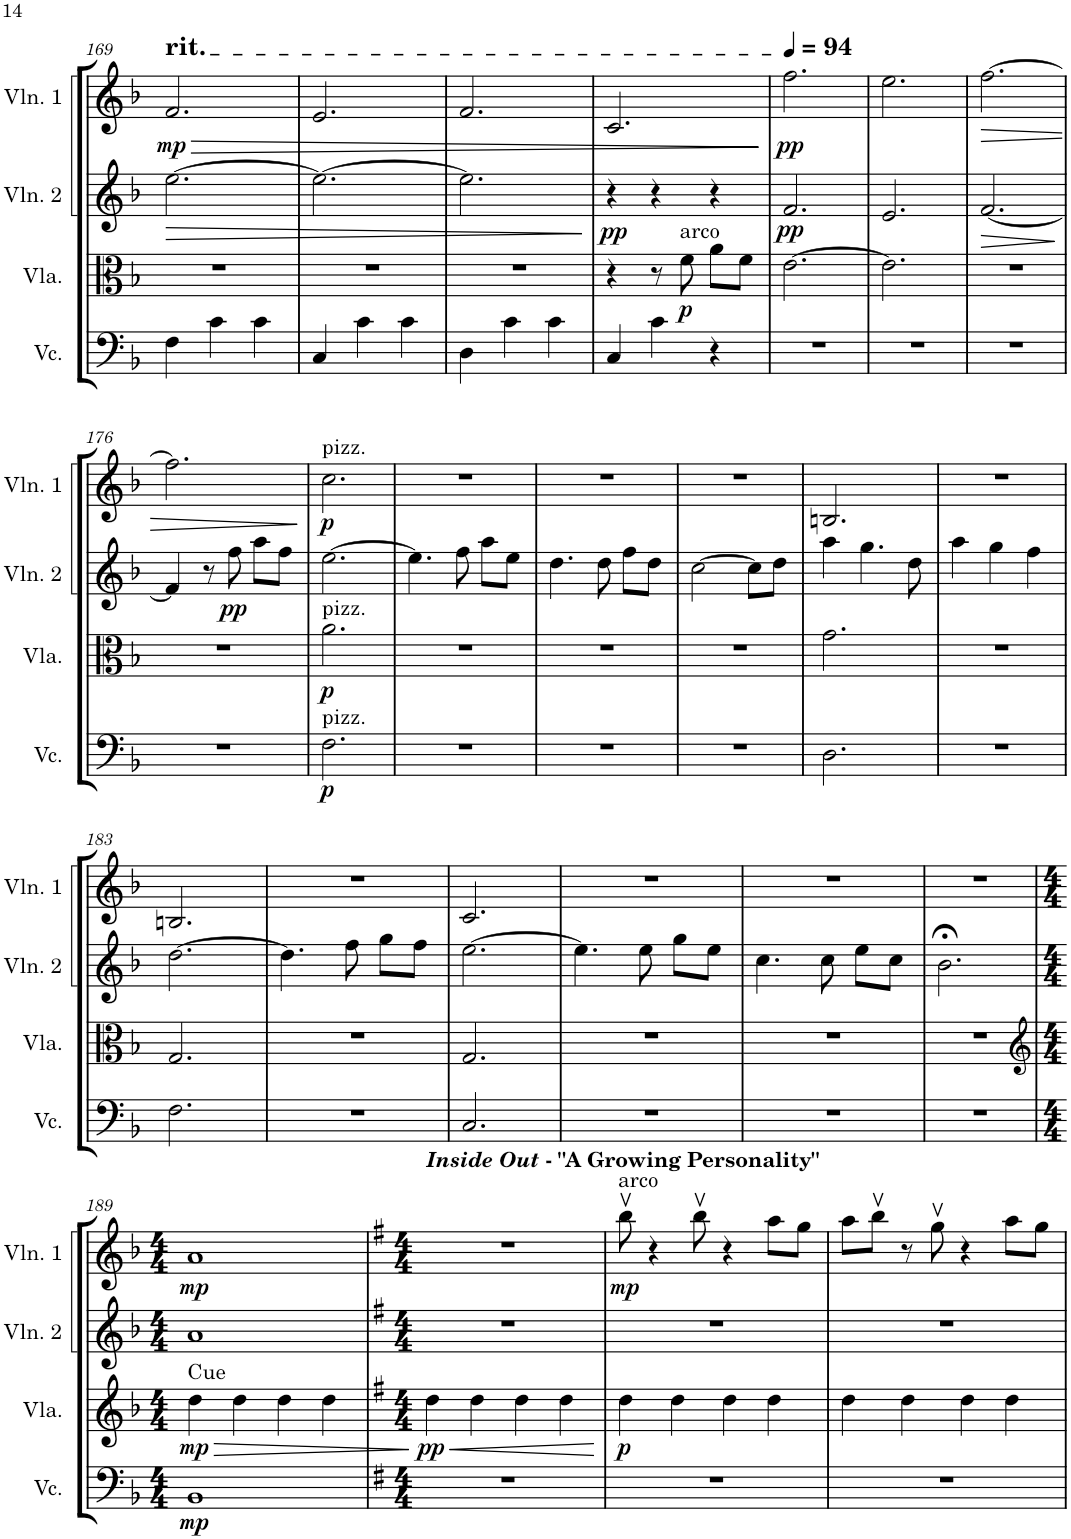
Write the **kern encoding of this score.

**kern	**dynam	**kern	**dynam	**kern	**dynam	**kern	**dynam
*part4	*part4	*part3	*part3	*part2	*part2	*part1	*part1
*staff4	*staff4	*staff3	*staff3	*staff2	*staff2	*staff1	*staff1
*I"Violoncello	*	*I"Viola	*	*I"Violin 2	*	*I"Violin 1	*
*I'Vc.	*	*I'Vla.	*	*I'Vln. 2	*	*I'Vln. 1	*
!!LO:PB:g=z
*clefF4	*	*clefC3	*	*clefG2	*	*clefG2	*
*k[b-]	*	*k[b-]	*	*k[b-]	*	*k[b-]	*
*M3/4	*	*M3/4	*	*M3/4	*	*M3/4	*
=169	=169	=169	=169	=169	=169	=169	=169
!	!	!	!	!	!	!LO:TX:a:t=rit.	!
!	!	!	!	!	!LO:HP:b	!	!LO:HP:b
!	!	!	!	!	!	!	!LO:DY:n=1:b
4F\	.	2.r	.	[2.ee\	>	2.f/	> mp
4c\	.	.	.	.	.	.	.
4c\	.	.	.	.	.	.	.
=170	=170	=170	=170	=170	=170	=170	=170
4C/	.	2.r	.	2.ee\_	.	2.e/	.
4c\	.	.	.	.	.	.	.
4c\	.	.	.	.	.	.	.
=171	=171	=171	=171	=171	=171	=171	=171
4D\	.	2.r	.	2.ee\]	.	2.f/	.
4c\	.	.	.	.	.	.	.
4c\	.	.	.	.	.	.	.
.	.	.	.	.	]	.	.
=172	=172	=172	=172	=172	=172	=172	=172
!	!	!	!	!	!LO:DY:b	!	!
4C/	.	4r	.	4r	pp	2.c/	.
4c\	.	8r	.	4r	.	.	.
!	!	!LO:TX:a:t=arco	!	!	!	!	!
!	!	!	!LO:DY:b	!	!	!	!
.	.	8f\	p	.	.	.	.
4r	.	8a\L	.	4r	.	.	.
.	.	8f\J	.	.	.	.	.
.	.	.	.	.	.	.	]
=173	=173	=173	=173	=173	=173	=173	=173
*	*	*	*	*	*	*MM94	*
!	!	!	!	!	!LO:DY:b	!	!LO:DY:b
2.r	.	[2.e\	.	2.f/	pp	2.ff\	pp
=174	=174	=174	=174	=174	=174	=174	=174
2.r	.	2.e\]	.	2.e/	.	2.ee\	.
=175	=175	=175	=175	=175	=175	=175	=175
!	!	!	!	!	!LO:HP:b	!	!LO:HP:b
2.r	.	2.r	.	[2.f/	>	[2.ff\	>
.	.	.	.	.	]	.	.
!!LO:LB:g=z
=176	=176	=176	=176	=176	=176	=176	=176
2.r	.	2.r	.	4f/]	.	2.ff\]	.
.	.	.	.	8r	.	.	.
!	!	!	!	!	!LO:DY:b	!	!
.	.	.	.	8ff\	pp	.	.
.	.	.	.	8aa\L	.	.	.
.	.	.	.	8ff\J	.	.	.
.	.	.	.	.	.	.	]
=177	=177	=177	=177	=177	=177	=177	=177
!	!	!	!	!	!	!LO:TX:a:t=pizz.	!
!	!	!LO:TX:a:t=pizz.	!	!	!	!	!
!LO:TX:a:t=pizz.	!	!	!	!	!	!	!
!	!LO:DY:b	!	!LO:DY:b	!	!	!	!LO:DY:b
2.F\	p	2.a\	p	[2.ee\	.	2.cc\	p
=178	=178	=178	=178	=178	=178	=178	=178
2.r	.	2.r	.	4.ee\]	.	2.r	.
.	.	.	.	8ff\	.	.	.
.	.	.	.	8aa\L	.	.	.
.	.	.	.	8ee\J	.	.	.
=179	=179	=179	=179	=179	=179	=179	=179
2.r	.	2.r	.	4.dd\	.	2.r	.
.	.	.	.	8dd\	.	.	.
.	.	.	.	8ff\L	.	.	.
.	.	.	.	8dd\J	.	.	.
=180	=180	=180	=180	=180	=180	=180	=180
2.r	.	2.r	.	[2cc\	.	2.r	.
.	.	.	.	8cc\L]	.	.	.
.	.	.	.	8dd\J	.	.	.
=181	=181	=181	=181	=181	=181	=181	=181
2.D\	.	2.g\	.	4aa\	.	2.Bn/	.
.	.	.	.	4.gg\	.	.	.
.	.	.	.	8dd\	.	.	.
=182	=182	=182	=182	=182	=182	=182	=182
2.r	.	2.r	.	4aa\	.	2.r	.
.	.	.	.	4gg\	.	.	.
.	.	.	.	4ff\	.	.	.
!!LO:LB:g=z
=183	=183	=183	=183	=183	=183	=183	=183
2.F\	.	2.G/	.	[2.dd\	.	2.Bn/	.
=184	=184	=184	=184	=184	=184	=184	=184
2.r	.	2.r	.	4.dd\]	.	2.r	.
.	.	.	.	8ff\	.	.	.
.	.	.	.	8gg\L	.	.	.
.	.	.	.	8ff\J	.	.	.
=185	=185	=185	=185	=185	=185	=185	=185
2.C/	.	2.G/	.	[2.ee\	.	2.c/	.
=186	=186	=186	=186	=186	=186	=186	=186
2.r	.	2.r	.	4.ee\]	.	2.r	.
.	.	.	.	8ee\	.	.	.
.	.	.	.	8gg\L	.	.	.
.	.	.	.	8ee\J	.	.	.
=187	=187	=187	=187	=187	=187	=187	=187
2.r	.	2.r	.	4.cc\	.	2.r	.
.	.	.	.	8cc\	.	.	.
.	.	.	.	8ee\L	.	.	.
.	.	.	.	8cc\J	.	.	.
=188	=188	=188	=188	=188	=188	=188	=188
2.r	.	2.r	.	2.b-;<\	.	2.r	.
!!LO:LB:g=z
=189	=189	=189	=189	=189	=189	=189	=189
*	*	*clefG2	*	*	*	*	*
*M4/4	*	*M4/4	*	*M4/4	*	*M4/4	*
!	!	!LO:TX:a:t=Cue	!	!	!	!	!
!	!LO:DY:b	!	!LO:HP:b	!	!	!	!
!	!	!	!LO:DY:n=1:b	!	!	!	!LO:DY:b
1BB-	mp	4dd\	> mp	1a	.	1a	mp
.	.	4dd\	.	.	.	.	.
.	.	4dd\	.	.	.	.	.
.	.	4dd\	.	.	.	.	.
.	.	.	]	.	.	.	.
=190	=190	=190	=190	=190	=190	=190	=190
*k[f#]	*	*k[f#]	*	*k[f#]	*	*k[f#]	*
*M4/4	*	*M4/4	*	*M4/4	*	*M4/4	*
!	!	!	!	!	!	!LO:TX:a:Bi:t=Inside Out	!
!	!	!	!	!	!	!LO:TX:a:t=- "A Growing Personality"	!
!	!	!	!LO:HP:b	!	!	!	!
!	!	!	!LO:DY:n=1:b	!	!	!	!
1r	.	4dd\	< pp	1r	.	1r	.
.	.	4dd\	.	.	.	.	.
.	.	4dd\	.	.	.	.	.
.	.	4dd\	.	.	.	.	.
.	.	.	[	.	.	.	.
=191	=191	=191	=191	=191	=191	=191	=191
!	!	!	!	!	!	!LO:TX:a:t=arco	!
!	!	!	!LO:DY:b	!	!	!	!LO:DY:b
1r	.	4dd\	p	1r	.	8bbv\	mp
.	.	.	.	.	.	4r	.
.	.	4dd\	.	.	.	.	.
.	.	.	.	.	.	8bbv\	.
.	.	4dd\	.	.	.	4r	.
.	.	4dd\	.	.	.	8aa\L	.
.	.	.	.	.	.	8gg\J	.
=192	=192	=192	=192	=192	=192	=192	=192
1r	.	4dd\	.	1r	.	8aa\L	.
.	.	.	.	.	.	8bbv\J	.
.	.	4dd\	.	.	.	8r	.
.	.	.	.	.	.	8ggv\	.
.	.	4dd\	.	.	.	4r	.
.	.	4dd\	.	.	.	8aa\L	.
.	.	.	.	.	.	8gg\J	.
=	=	=	=	=	=	=	=
*-	*-	*-	*-	*-	*-	*-	*-
